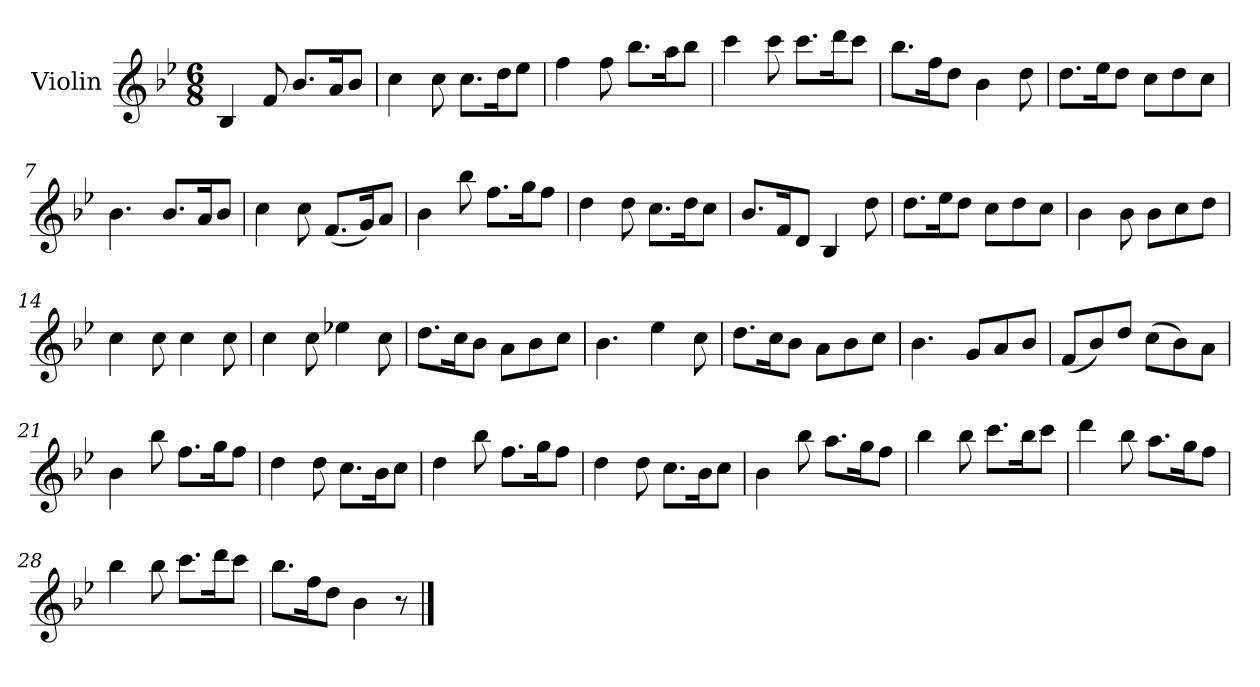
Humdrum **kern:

**kern
*part1
*staff1
*I"Violin
*I'Vln.
*clefG2
*k[b-e-]
*M6/8
=1
4B-/
8f/
8.b-/L
16a/k
8b-/J
=2
4cc\
8cc\
8.cc\L
16dd\k
8ee-\J
=3
4ff\
8ff\
8.bb-\L
16aa\k
8bb-\J
=4
4ccc\
8ccc\
8.ccc\L
16ddd\k
8ccc\J
=5
8.bb-\L
16ff\k
8dd\J
4b-\
8dd\
!!LO:LB:g=z
=6
8.dd\L
16ee-\k
8dd\J
8cc\L
8dd\
8cc\J
=7
4.b-\
8.b-/L
16a/k
8b-/J
=8
4cc\
8cc\
(<8.f/L
16g/k)
8a/J
=9
4b-\
8bb-\
8.ff\L
16gg\k
8ff\J
=10
4dd\
8dd\
8.cc\L
16dd\k
8cc\J
=11
8.b-/L
16f/k
8d/J
4B-/
8dd\
!!LO:LB:g=z
=12
8.dd\L
16ee-\k
8dd\J
8cc\L
8dd\
8cc\J
=13
4b-\
8b-\
8b-\L
8cc\
8dd\J
=14
4cc\
8cc\
4cc\
8cc\
=15
4cc\
8cc\
4ee-X\
8cc\
=16
8.dd\L
16cc\k
8b-\J
8a\L
8b-\
8cc\J
=17
4.b-\
4ee-\
8cc\
!!LO:LB:g=z
=18
8.dd\L
16cc\k
8b-\J
8a\L
8b-\
8cc\J
=19
4.b-\
8g/L
8a/
8b-/J
=20
(<8f/L
8b-/)
8dd/J
(>8cc\L
8b-\)
8a\J
=21
4b-\
8bb-\
8.ff\L
16gg\k
8ff\J
=22
4dd\
8dd\
8.cc\L
16b-\k
8cc\J
=23
4dd\
8bb-\
8.ff\L
16gg\k
8ff\J
!!LO:LB:g=z
=24
4dd\
8dd\
8.cc\L
16b-\k
8cc\J
=25
4b-\
8bb-\
8.aa\L
16gg\k
8ff\J
=26
4bb-\
8bb-\
8.ccc\L
16bb-\k
8ccc\J
=27
4ddd\
8bb-\
8.aa\L
16gg\k
8ff\J
=28
4bb-\
8bb-\
8.ccc\L
16ddd\k
8ccc\J
=29
8.bb-\L
16ff\k
8dd\J
4b-\
8r
==
*-
